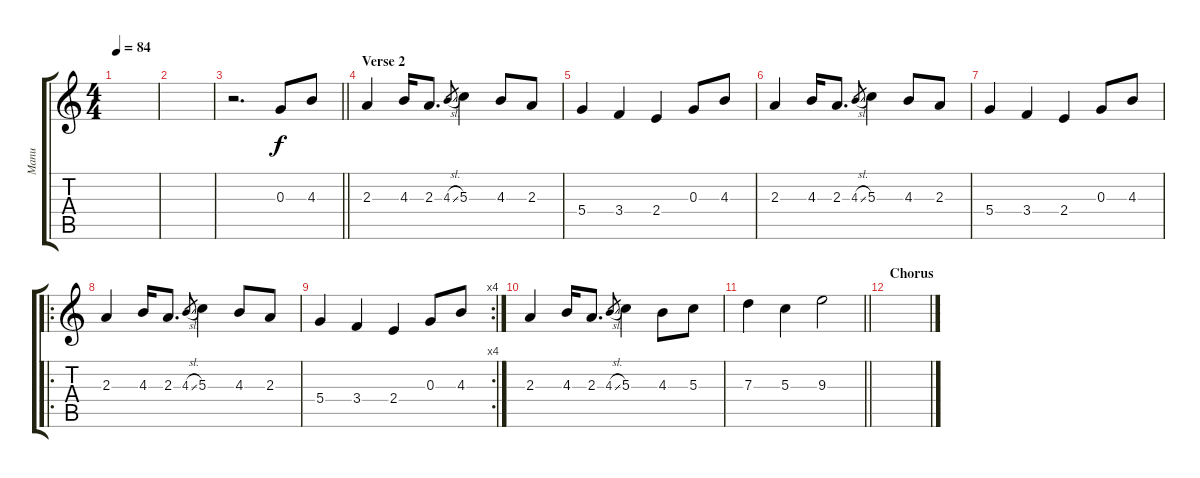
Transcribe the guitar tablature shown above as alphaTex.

\track ("Manu" "Manu") {instrument acousticguitarsteel}
\staff {score tabs}
\tuning (E4 B3 G3 D3 A2 E2) {hide}
\ts (4 4)
\tempo 84
\clef g2
\ks c
|
|
\barLineRight lightlight
r.2{d} 0.3.8 4.3.8 |
\section ("" "Verse 2")
2.3.4 4.3.16 2.3.8{d} 4.3{sl}.8{gr} 5.3.4 4.3.8 2.3.8 |
5.4.4 3.4.4 2.4.4 0.3.8 4.3.8 |
2.3.4 4.3.16 2.3.8{d} 4.3{sl}.8{gr} 5.3.4 4.3.8 2.3.8 |
5.4.4 3.4.4 2.4.4 0.3.8 4.3.8 |
\ro
2.3.4 4.3.16 2.3.8{d} 4.3{sl}.8{gr} 5.3.4 4.3.8 2.3.8 |
\rc 4
5.4.4 3.4.4 2.4.4 0.3.8 4.3.8 |
2.3.4 4.3.16 2.3.8{d} 4.3{sl}.8{gr} 5.3.4 4.3.8 5.3.8 |
\barLineRight lightlight
7.3.4 5.3.4 9.3.2 |
\section ("" "Chorus")
